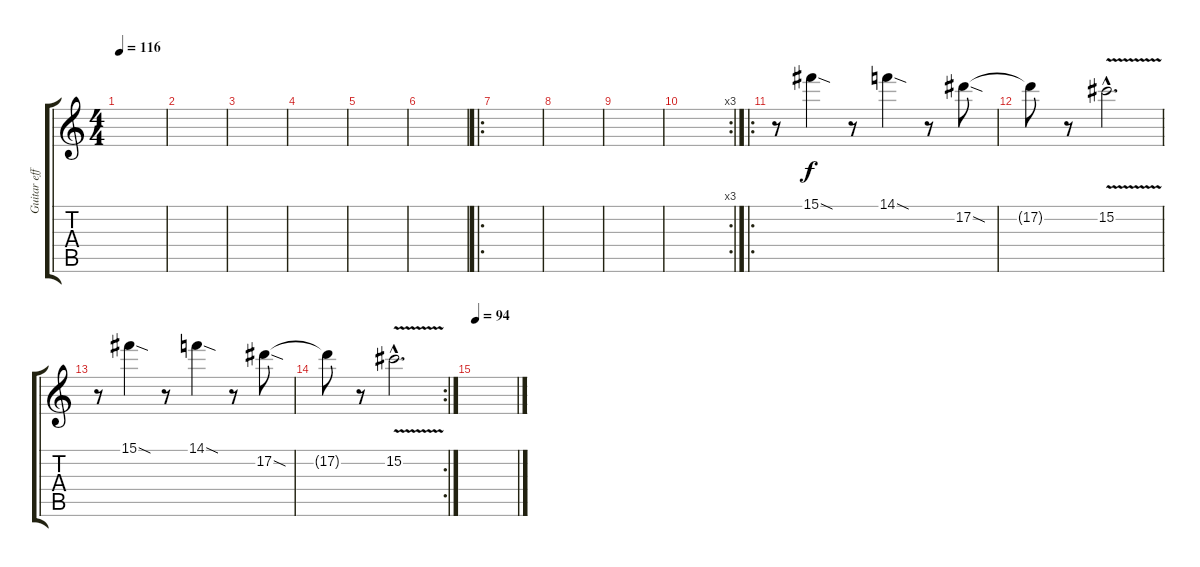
\track ("Guitar effect" "Guitar eff") {instrument overdrivenguitar}
\staff {score tabs}
\tuning (Eb4 Bb3 Gb3 Db3 Ab2 Eb2) {hide}
\ts (4 4)
\tempo 116
\clef g2
\ks c
|
|
|
|
|
|
\ro
|
|
|
\rc 3
|
\ro
r.8 15.1{sod}.4 r.8 14.1{sod}.4 r.8 17.2{sod}.8 |
17.2{t}.8 r.8 15.2{v hac}.2{d} |
r.8 15.1{sod}.4 r.8 14.1{sod}.4 r.8 17.2{sod}.8 |
\rc 2
17.2{t}.8 r.8 15.2{v hac}.2{d} |
\tempo 94
